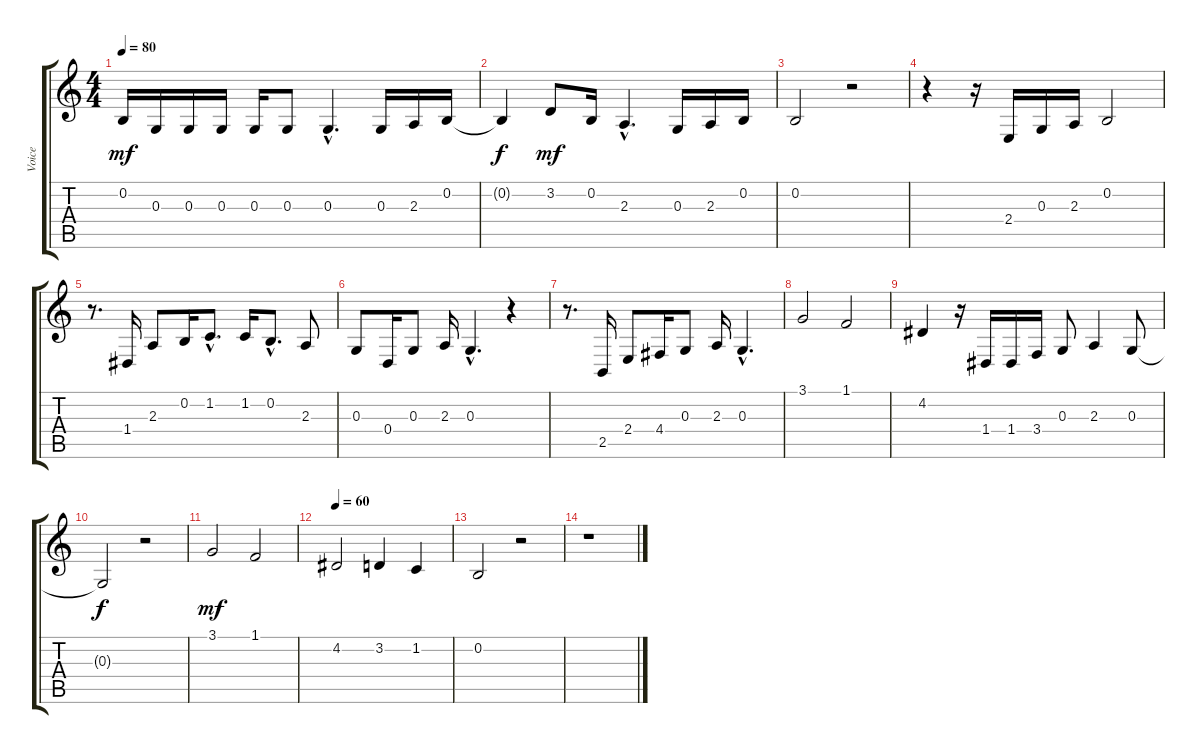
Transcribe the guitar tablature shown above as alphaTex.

\track ("Voice" "Voice") {instrument ocarina}
\staff {score tabs}
\tuning (E4 B3 G3 D3 A2 D2) {hide}
\ts (4 4)
\tempo 80
\clef g2
\ks c
0.2.16{dy mf} 0.3.16 0.3.16 0.3.16 0.3.16 0.3.8 0.3{hac}.4{d} 0.3.16 2.3.16 0.2.16 |
0.2{t}.4{dy f} 3.2.8{dy mf} 0.2.16 2.3{hac}.4{d} 0.3.16 2.3.16 0.2.16 |
0.2.2 r.2 |
r.4 r.16 2.4.16 0.3.16 2.3.16 0.2.2 |
r.8{d} 1.4.16 2.3.8 0.2.16 1.2{hac}.8{d} 1.2.16 0.2{hac}.8{d} 2.3.8 |
0.3.8 0.4.16 0.3.8 2.3.16 0.3{hac}.4{d} r.4 |
r.8{d} 2.5.16 2.4.8 4.4.16 0.3.8 2.3.16 0.3{hac}.4{d} |
3.1.2 1.1.2 |
4.2.4 r.16 1.4.16 1.4.16 3.4.16 0.3.8 2.3.4 0.3.8 |
0.3{t}.2{dy f} r.2 |
3.1.2{dy mf} 1.1.2 |
\tempo 60
4.2.2 3.2.4 1.2.4 |
0.2.2 r.2 |
r.1
